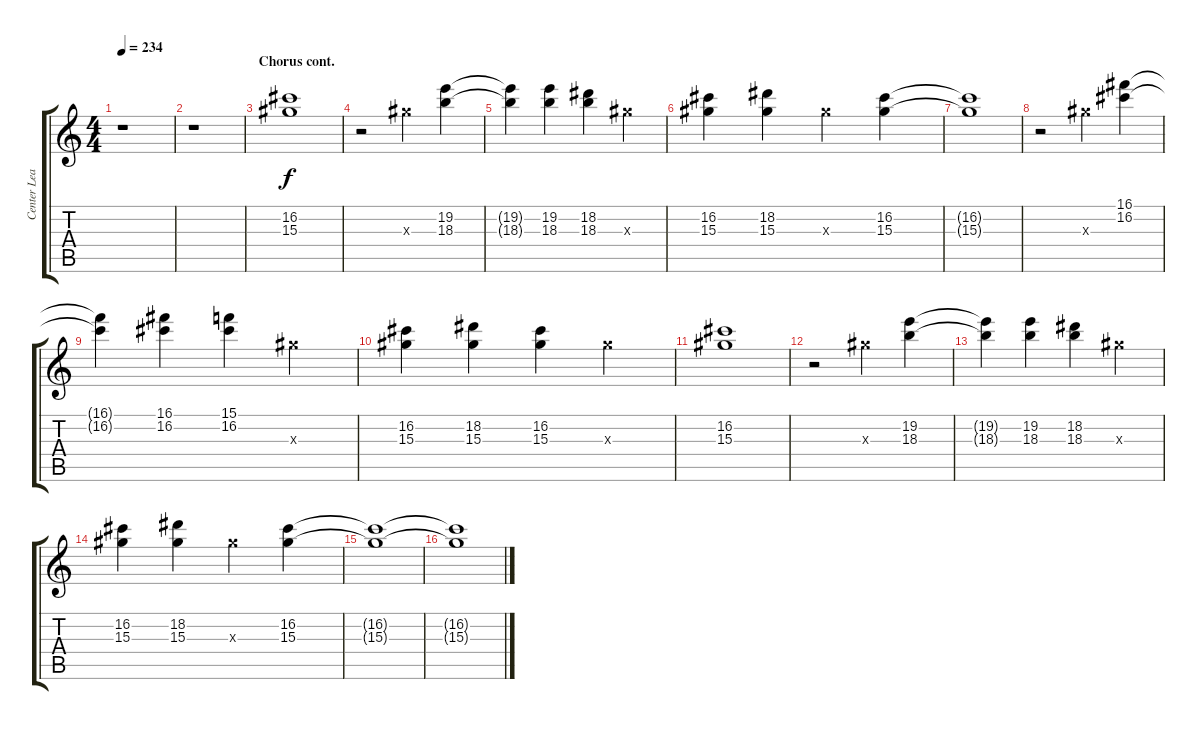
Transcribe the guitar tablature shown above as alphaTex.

\track ("Center Lead 2" "Center Lea") {instrument overdrivenguitar}
\staff {score tabs}
\tuning (D4 A3 F3 C3 G2 C2) {hide}
\ts (4 4)
\tempo 234
\clef g2
\ks aminor
r.1{dy f} |
r.1 |
\section ("" "Chorus cont.")
(16.2 15.3).1 |
r.2 15.3{x}.4 (19.2 18.3).4 |
(19.2{t} 18.3{t}).4 (19.2 18.3).4 (18.2 18.3).4 15.3{x}.4 |
(16.2 15.3).4 (18.2 15.3).4 15.3{x}.4 (16.2 15.3).4 |
(16.2{t} 15.3{t}).1 |
r.2 15.3{x}.4 (16.1 16.2).4 |
(16.1{t} 16.2{t}).4 (16.1 16.2).4 (15.1 16.2).4 15.3{x}.4 |
(16.2 15.3).4 (18.2 15.3).4 (16.2 15.3).4 15.3{x}.4 |
(16.2 15.3).1 |
r.2 15.3{x}.4 (19.2 18.3).4 |
(19.2{t} 18.3{t}).4 (19.2 18.3).4 (18.2 18.3).4 15.3{x}.4 |
(16.2 15.3).4 (18.2 15.3).4 15.3{x}.4 (16.2 15.3).4 |
(16.2{t} 15.3{t}).1 |
(16.2{t} 15.3{t}).1
